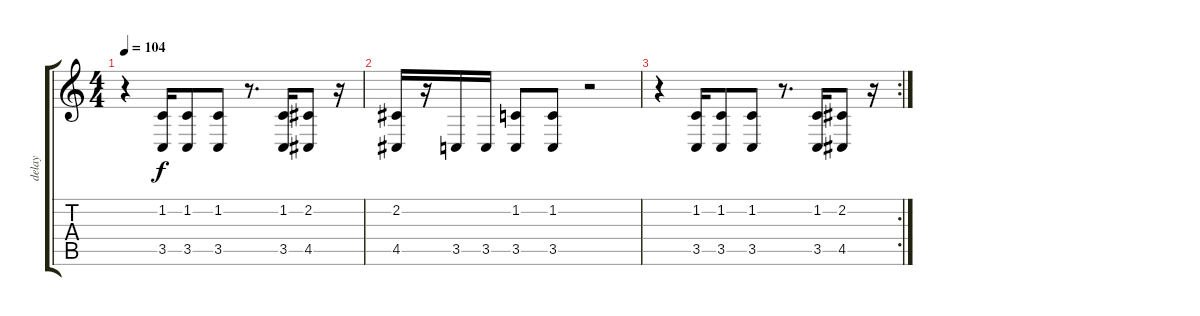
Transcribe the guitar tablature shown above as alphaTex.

\track ("delay" "delay") {instrument lead1square}
\staff {score tabs}
\tuning (E4 B3 G3 D3 A2 E2) {hide}
\ts (4 4)
\tempo 104
\clef g2
\ks c
r.4{dy f} (1.2 3.5).16 (1.2 3.5).8 (1.2 3.5).8 r.8{d} (1.2 3.5).16 (2.2 4.5).8 r.16 |
(2.2 4.5).16 r.16 3.5.16 3.5.16 (1.2 3.5).8 (1.2 3.5).8 r.2 |
\rc 2
r.4 (1.2 3.5).16 (1.2 3.5).8 (1.2 3.5).8 r.8{d} (1.2 3.5).16 (2.2 4.5).8 r.16
